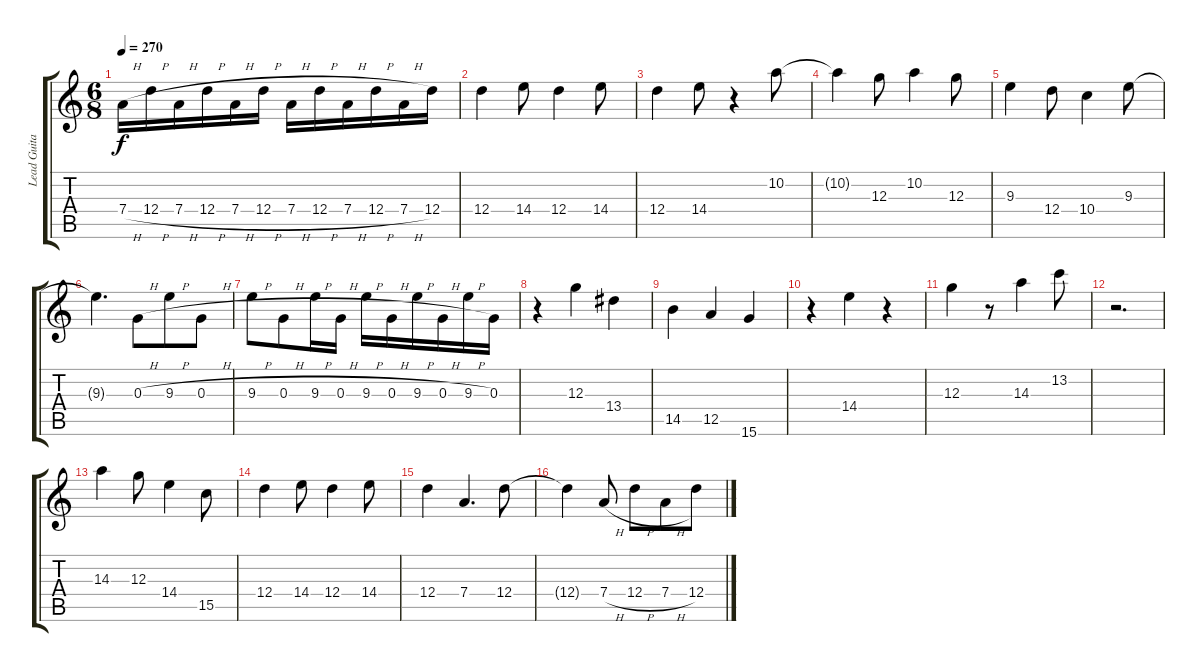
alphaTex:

\track ("Lead Guitar 1" "Lead Guita") {instrument distortionguitar}
\staff {score tabs}
\tuning (E4 B3 G3 D3 A2 E2) {hide}
\ts (6 8)
\tempo 270
\clef g2
\ks c
7.4{h}.16{dy f} 12.4{h}.16 7.4{h}.16 12.4{h}.16 7.4{h}.16 12.4{h}.16 7.4{h}.16 12.4{h}.16 7.4{h}.16 12.4{h}.16 7.4{h}.16 12.4.16 |
12.4.4 14.4.8 12.4.4 14.4.8 |
12.4.4 14.4.8 r.4 10.2.8 |
10.2{t}.4 12.3.8 10.2.4 12.3.8 |
9.3.4 12.4.8 10.4.4 9.3.8 |
9.3{t}.4{d} 0.3{h}.8 9.3{h}.8 0.3{h}.8 |
9.3{h}.8 0.3{h}.8 9.3{h}.16 0.3{h}.16 9.3{h}.16 0.3{h}.16 9.3{h}.16 0.3{h}.16 9.3{h}.16 0.3.16 |
r.4 12.3.4 13.4.4 |
14.5.4 12.5.4 15.6.4 |
r.4 14.4.4 r.4 |
12.3.4 r.8 14.3.4 13.2.8 |
r.2{d} |
14.3.4 12.3.8 14.4.4 15.5.8 |
12.4.4 14.4.8 12.4.4 14.4.8 |
12.4.4 7.4.4{d} 12.4.8 |
12.4{t}.4 7.4{h}.8 12.4{h}.8 7.4{h}.8 12.4{h}.8
